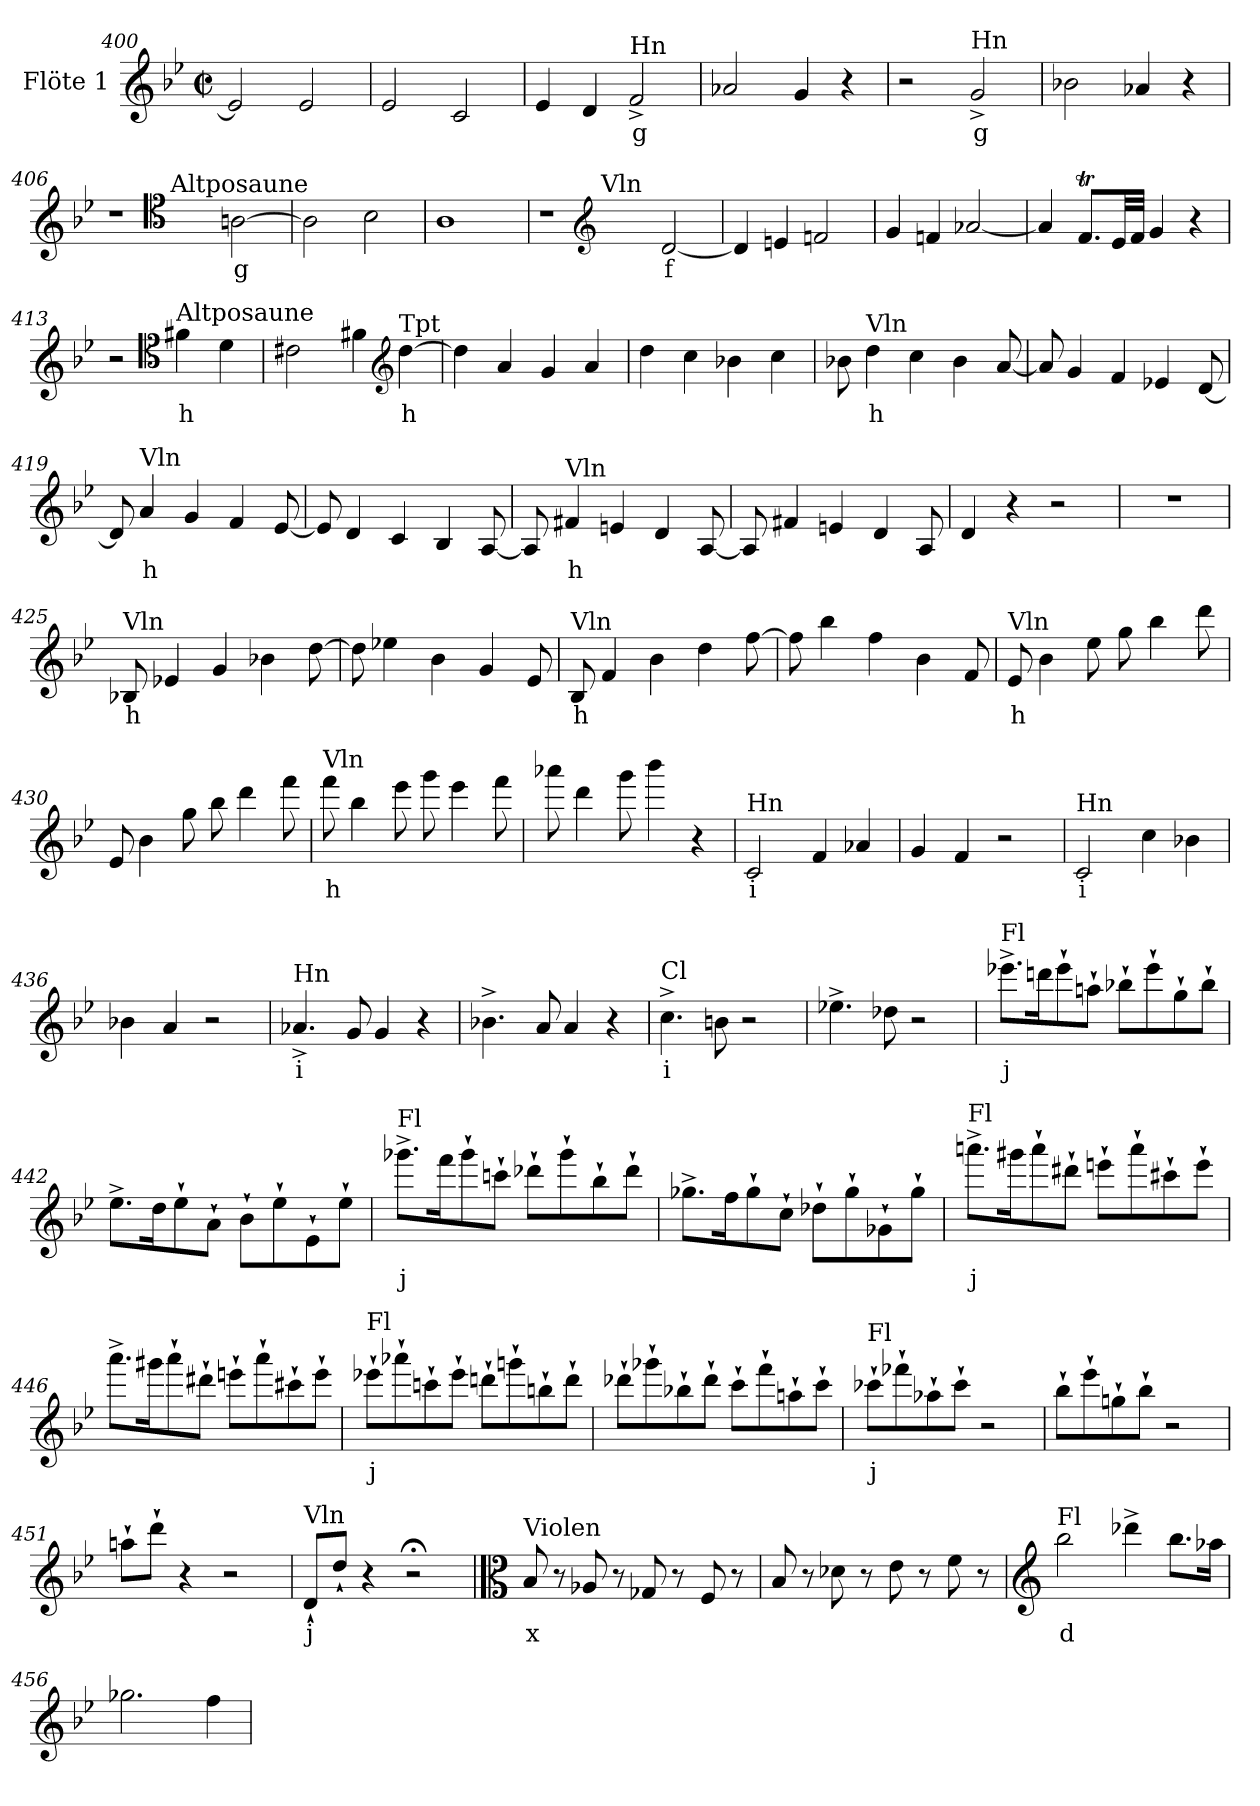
**kern	**text
*part1	*part1
*staff1	*staff1
*I"Flöte 1	*
*I'Fl. 1	*
*clefG2	*
*k[b-e-]	*
*M2/2	*
*met(c|)	*
=400	=400
2e-]	.
2e-	.
=401	=401
2e-	.
2c	.
=402	=402
4e-	.
4d	.
!LO:TX:a:t=Hn	!
!	!LO:LY:color=#FF0000
2f^>	g
=403	=403
2a-X	.
4g	.
4r	.
=404	=404
2r	.
!LO:TX:a:t=Hn	!
!	!LO:LY:color=#FF0000
2g^>	g
=405	=405
2b-X	.
4a-X	.
4r	.
=406	=406
*^	*
1r	2ryy	.
*clefC4	*	*
!	!LO:TX:a:t=Altposaune	!
.	1ryy	.
!	!	!LO:LY:color=#FF0000
[2An	.	g
*v	*v	*
=407	=407
2A]	.
2B-	.
=408	=408
1A	.
=409	=409
*^	*
1r	2ryy	.
*clefG2	*	*
!	!LO:TX:a:t=Vln	!
.	1ryy	.
!	!	!LO:LY:color=#FF0000
[2d	.	f
*v	*v	*
=410	=410
4d]	.
4en	.
2fn	.
=411	=411
4g	.
4fn	.
[2a-X	.
=412	=412
4a-]	.
8.fT/L	.
32e-/LL	.
32f/JJJ	.
4g	.
4r	.
=413	=413
2r	.
*clefC4	*
!LO:TX:a:t=Altposaune	!
!	!LO:LY:color=#FF0000
4f#X	h
4d	.
=414	=414
2c#X	.
4f#X	.
*clefG2	*
!LO:TX:a:t=Tpt	!
!	!LO:LY:color=#FF0000
[4dd	h
=415	=415
4dd]	.
4a	.
4g	.
4a	.
=416	=416
4dd	.
4cc	.
4b-X	.
4cc	.
=417	=417
8b-X	.
!LO:TX:a:t=Vln	!
!	!LO:LY:color=#FF0000
4dd	h
4cc	.
4b-	.
[8a	.
=418	=418
8a]	.
4g	.
4f	.
4e-X	.
[8d	.
=419	=419
8d]	.
!LO:TX:a:t=Vln	!
!	!LO:LY:color=#FF0000
4a	h
4g	.
4f	.
[8e-	.
=420	=420
8e-]	.
4d	.
4c	.
4B-	.
[8A	.
=421	=421
8A]	.
!LO:TX:a:t=Vln	!
!	!LO:LY:color=#FF0000
4f#X	h
4en	.
4d	.
[8A	.
=422	=422
8A]	.
4f#X	.
4en	.
4d	.
8A	.
=423	=423
4d	.
4r	.
2r	.
=424	=424
1r	.
=425	=425
!LO:TX:a:t=Vln	!
!	!LO:LY:color=#FF0000
8B-X	h
4e-X	.
4g	.
4b-X	.
[8dd	.
=426	=426
8dd]	.
4ee-X	.
4b-	.
4g	.
8e-	.
=427	=427
!LO:TX:a:t=Vln	!
!	!LO:LY:color=#FF0000
8B-	h
4f	.
4b-	.
4dd	.
[8ff	.
=428	=428
8ff]	.
4bb-	.
4ff	.
4b-	.
8f	.
=429	=429
!LO:TX:a:t=Vln	!
!	!LO:LY:color=#FF0000
8e-	h
4b-	.
8ee-	.
8gg	.
4bb-	.
8ddd	.
=430	=430
8e-	.
4b-	.
8gg	.
8bb-	.
4ddd	.
8fff	.
=431	=431
!LO:TX:a:t=Vln	!
!	!LO:LY:color=#FF0000
8fff	h
4bb-	.
8eee-	.
8ggg	.
4eee-	.
8fff	.
=432	=432
8aaa-X	.
4ddd	.
8ggg	.
4bbb-	.
4r	.
=433	=433
!LO:TX:a:t=Hn	!
!	!LO:LY:color=#FF0000
2c	i
4f	.
4a-X	.
=434	=434
4g	.
4f	.
2r	.
=435	=435
!LO:TX:a:t=Hn	!
!	!LO:LY:color=#FF0000
2c	i
4cc	.
4b-X	.
=436	=436
4b-X	.
4a	.
2r	.
=437	=437
!LO:TX:a:t=Hn	!
!	!LO:LY:color=#FF0000
4.a-X^>	i
8g	.
4g	.
4r	.
=438	=438
4.b-X^>	.
8a	.
4a	.
4r	.
=439	=439
!LO:TX:a:t=Cl	!
!	!LO:LY:color=#FF0000
4.cc^>	i
8b	.
2r	.
=440	=440
4.ee-X^>	.
8dd-X	.
2r	.
=441	=441
!LO:TX:a:t=Fl	!
!	!LO:LY:color=#FF0000
8.eee-X^>\L	j
16dddn\K	.
8eee-`\	.
8aan`\J	.
8bb-X`\L	.
8eee-`\	.
8gg`\	.
8bb-`\J	.
=442	=442
8.ee-^>\L	.
16dd\K	.
8ee-`\	.
8a`\J	.
8b-`\L	.
8ee-`\	.
8e-`\	.
8ee-`\J	.
=443	=443
!LO:TX:a:t=Fl	!
!	!LO:LY:color=#FF0000
8.ggg-X^>\L	j
16fff\K	.
8ggg-`\	.
8cccn`\J	.
8ddd-X`\L	.
8ggg-`\	.
8bb-`\	.
8ddd-`\J	.
=444	=444
8.gg-X^>\L	.
16ff\K	.
8gg-`\	.
8cc`\J	.
8dd-X`\L	.
8gg-`\	.
8g-X`\	.
8gg-`\J	.
=445	=445
!LO:TX:a:t=Fl	!
!	!LO:LY:color=#FF0000
8.aaan^>\L	j
16ggg#X\K	.
8aaa`\	.
8ddd#X`\J	.
8eeen`\L	.
8aaa`\	.
8ccc#X`\	.
8eee`\J	.
=446	=446
8.aaa^>\L	.
16ggg#X\K	.
8aaa`\	.
8ddd#X`\J	.
8eeen`\L	.
8aaa`\	.
8ccc#X`\	.
8eee`\J	.
=447	=447
!LO:TX:a:t=Fl	!
!	!LO:LY:color=#FF0000
8eee-X`\L	j
8aaa-X`\	.
8cccn`\	.
8eee-`\J	.
8dddn`\L	.
8gggn`\	.
8bbn`\	.
8ddd`\J	.
=448	=448
8ddd-X`\L	.
8ggg-X`\	.
8bb-X`\	.
8ddd-`\J	.
8ccc`\L	.
8fff`\	.
8aan`\	.
8ccc`\J	.
=449	=449
!LO:TX:a:t=Fl	!
!	!LO:LY:color=#FF0000
8ccc-X`\L	j
8fff-X`\	.
8aa-X`\	.
8ccc-`\J	.
2r	.
=450	=450
8bb-`\L	.
8eee-`\	.
8ggn`\	.
8bb-`\J	.
2r	.
=451	=451
8aan`\L	.
8ddd`\J	.
4r	.
2r	.
=452	=452
!LO:TX:a:t=Vln	!
!	!LO:LY:color=#FF0000
8d`/L	j
8dd`/J	.
4r	.
2r;<	.
=453	=453
*clefC3	*
!LO:TX:a:t=Violen	!
!	!LO:LY:color=#FF0000
8B-	x
8r	.
8A-X	.
8r	.
8G-X	.
8r	.
8F	.
8r	.
=454	=454
8B-	.
8r	.
8d-X	.
8r	.
8e-	.
8r	.
8f	.
8r	.
=455	=455
*clefG2	*
!LO:TX:a:t=Fl	!
!	!LO:LY:color=#FF0000
2bb-	d
4ddd-X^>	.
8.bb-\L	.
16aa-X\Jk	.
=456	=456
2.gg-X	.
4ff	.
=	=
*-	*-
